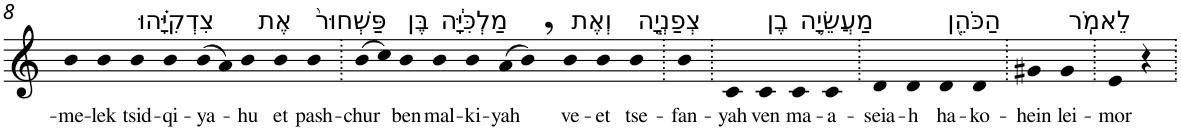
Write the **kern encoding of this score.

**kern	**text
*part1	*part1
*staff1	*staff1
*I"Piano	*
*I'Pno	*
!!LO:PB:g=z
*clefG2	*
*k[]	*
=8	=8
!	!LO:LY:b
4b	-me-
!	!LO:LY:b
4b	-lek
!LO:TX:a:t=צִדְקִיָּ֗הוּ	!
!	!LO:LY:b
4b	tsid-
!	!LO:LY:b
4b	-qi-
!	!LO:LY:b
(>8b	-ya-
8a)	.
!	!LO:LY:b
4b	-hu
!LO:TX:a:t=אֶת	!
!	!LO:LY:b
4b	et
!LO:TX:a:t=פַּשְׁחוּר֙	!
!	!LO:LY:b
4b	pash-
=9.	=9.
!	!LO:LY:b
(>8b	-chur
8cc)	.
!LO:TX:a:t=בֶּן	!
!	!LO:LY:b
4b	ben
!LO:TX:a:t=מַלְכִּיָּ֔ה	!
!	!LO:LY:b
4b	mal-
!	!LO:LY:b
4b	-ki-
!	!LO:LY:b
(>8a	-yah
8b,)	.
!LO:TX:a:t=וְאֶת	!
!	!LO:LY:b
4b	ve-
!	!LO:LY:b
4b	-et
!LO:TX:a:t=צְפַנְיָ֧ה	!
!	!LO:LY:b
4b	tse-
=10.	=10.
!	!LO:LY:b
4b	-fan-
=11.	=11.
!	!LO:LY:b
4c	-yah
!LO:TX:a:t=בֶן	!
!	!LO:LY:b
4c	ven
!LO:TX:a:t=מַעֲשֵׂיָ֛ה	!
!	!LO:LY:b
4c	ma-
!	!LO:LY:b
4c	-a-
=12.	=12.
!	!LO:LY:b
4d	-seia-
!	!LO:LY:b
4d	-h
!LO:TX:a:t=הַכֹּהֵ֖ן	!
!	!LO:LY:b
4d	ha-
!	!LO:LY:b
4d	-ko-
=13.	=13.
!	!LO:LY:b
4g#X	-hein
!LO:TX:a:t=לֵאמֹֽר	!
!	!LO:LY:b
4g#	lei-
=14.	=14.
!	!LO:LY:b
4e	-mor
4r	.
=.	=.
*-	*-
